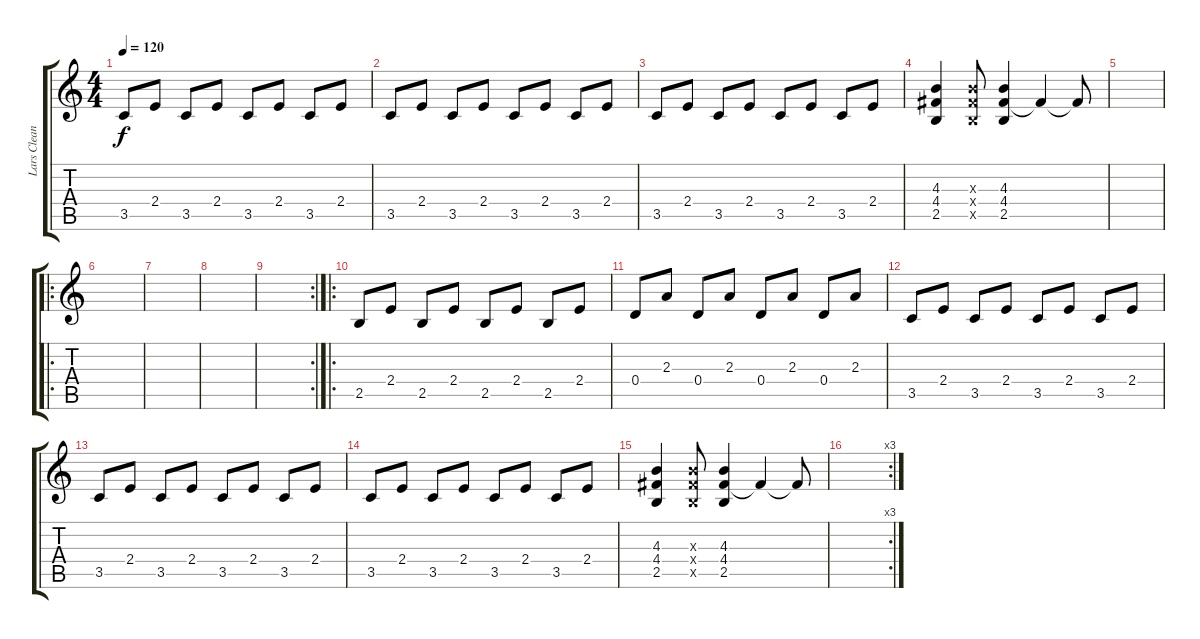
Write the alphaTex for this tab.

\track ("Lars Clean" "Lars Clean") {instrument acousticguitarnylon}
\staff {score tabs}
\tuning (E4 B3 G3 D3 A2 E2) {hide}
\ts (4 4)
\tempo 120
\clef g2
\ks c
3.5.8{dy f} 2.4.8 3.5.8 2.4.8 3.5.8 2.4.8 3.5.8 2.4.8 |
3.5.8 2.4.8 3.5.8 2.4.8 3.5.8 2.4.8 3.5.8 2.4.8 |
3.5.8 2.4.8 3.5.8 2.4.8 3.5.8 2.4.8 3.5.8 2.4.8 |
(4.3 4.4 2.5).4 (4.3{x} 4.4{x} 2.5{x}).8 (4.3 4.4 2.5).4 4.4{t}.4 4.4{t}.8 |
|
\ro
|
|
|
\rc 2
|
\ro
2.5.8{volume 16} 2.4.8 2.5.8 2.4.8 2.5.8 2.4.8 2.5.8 2.4.8 |
0.4.8 2.3.8 0.4.8 2.3.8 0.4.8 2.3.8 0.4.8 2.3.8 |
3.5.8 2.4.8 3.5.8 2.4.8 3.5.8 2.4.8 3.5.8 2.4.8 |
3.5.8 2.4.8 3.5.8 2.4.8 3.5.8 2.4.8 3.5.8 2.4.8 |
3.5.8 2.4.8 3.5.8 2.4.8 3.5.8 2.4.8 3.5.8 2.4.8 |
(4.3 4.4 2.5).4 (4.3{x} 4.4{x} 2.5{x}).8 (4.3 4.4 2.5).4 4.4{t}.4 4.4{t}.8 |
\rc 3
